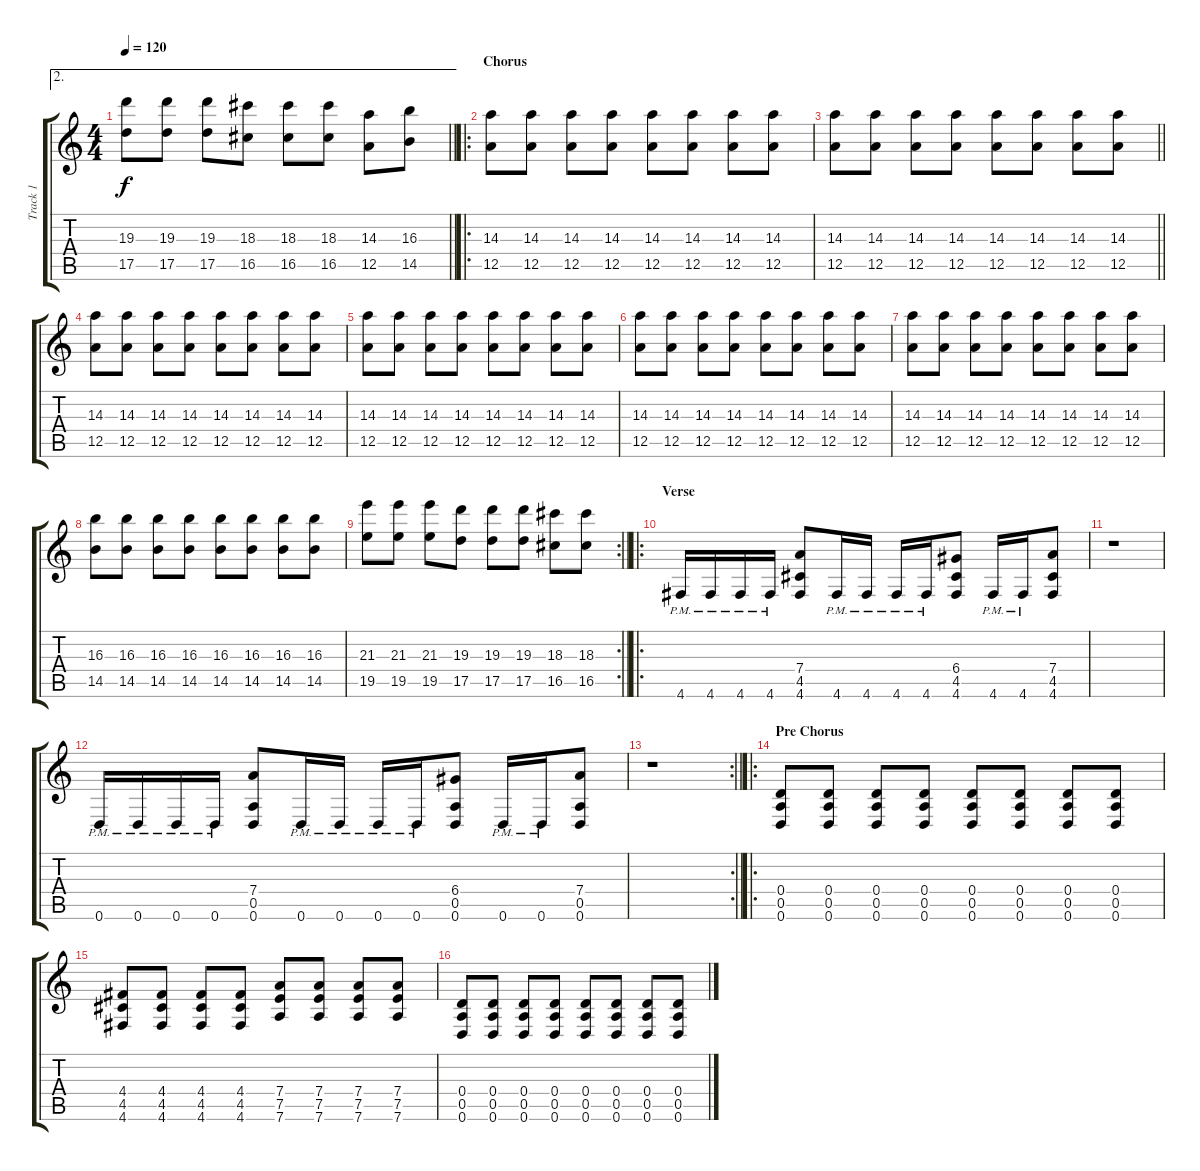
\track ("Track 1" "Track 1") {instrument acousticguitarsteel}
\staff {score tabs}
\tuning (E4 B3 G3 D3 A2 D2) {hide}
\ae 2
\ts (4 4)
\tempo 120
\clef g2
\barLineRight lightlight
\ks c
(19.3 17.5).8{dy f} (19.3 17.5).8 (19.3 17.5).8 (18.3 16.5).8 (18.3 16.5).8 (18.3 16.5).8 (14.3 12.5).8 (16.3 14.5).8 |
\ro
\section ("" "Chorus")
(14.3 12.5).8 (14.3 12.5).8 (14.3 12.5).8 (14.3 12.5).8 (14.3 12.5).8 (14.3 12.5).8 (14.3 12.5).8 (14.3 12.5).8 |
\barLineRight lightlight
(14.3 12.5).8 (14.3 12.5).8 (14.3 12.5).8 (14.3 12.5).8 (14.3 12.5).8 (14.3 12.5).8 (14.3 12.5).8 (14.3 12.5).8 |
(14.3 12.5).8 (14.3 12.5).8 (14.3 12.5).8 (14.3 12.5).8 (14.3 12.5).8 (14.3 12.5).8 (14.3 12.5).8 (14.3 12.5).8 |
(14.3 12.5).8 (14.3 12.5).8 (14.3 12.5).8 (14.3 12.5).8 (14.3 12.5).8 (14.3 12.5).8 (14.3 12.5).8 (14.3 12.5).8 |
(14.3 12.5).8 (14.3 12.5).8 (14.3 12.5).8 (14.3 12.5).8 (14.3 12.5).8 (14.3 12.5).8 (14.3 12.5).8 (14.3 12.5).8 |
(14.3 12.5).8 (14.3 12.5).8 (14.3 12.5).8 (14.3 12.5).8 (14.3 12.5).8 (14.3 12.5).8 (14.3 12.5).8 (14.3 12.5).8 |
(16.3 14.5).8 (16.3 14.5).8 (16.3 14.5).8 (16.3 14.5).8 (16.3 14.5).8 (16.3 14.5).8 (16.3 14.5).8 (16.3 14.5).8 |
\rc 2
\barLineRight lightlight
(21.3 19.5).8 (21.3 19.5).8 (21.3 19.5).8 (19.3 17.5).8 (19.3 17.5).8 (19.3 17.5).8 (18.3 16.5).8 (18.3 16.5).8 |
\ro
\section ("" "Verse")
4.6{pm}.16 4.6{pm}.16 4.6{pm}.16 4.6{pm}.16 (7.4 4.5 4.6).8 4.6{pm}.16 4.6{pm}.16 4.6{pm}.16 4.6{pm}.16 (6.4 4.5 4.6).8 4.6{pm}.16 4.6{pm}.16 (7.4 4.5 4.6).8 |
r.1 |
0.6{pm}.16 0.6{pm}.16 0.6{pm}.16 0.6{pm}.16 (7.4 0.5 0.6).8 0.6{pm}.16 0.6{pm}.16 0.6{pm}.16 0.6{pm}.16 (6.4 0.5 0.6).8 0.6{pm}.16 0.6{pm}.16 (7.4 0.5 0.6).8 |
\rc 2
\barLineRight lightlight
r.1 |
\ro
\section ("" "Pre Chorus")
(0.4 0.5 0.6).8 (0.4 0.5 0.6).8 (0.4 0.5 0.6).8 (0.4 0.5 0.6).8 (0.4 0.5 0.6).8 (0.4 0.5 0.6).8 (0.4 0.5 0.6).8 (0.4 0.5 0.6).8 |
(4.4 4.5 4.6).8 (4.4 4.5 4.6).8 (4.4 4.5 4.6).8 (4.4 4.5 4.6).8 (7.4 7.5 7.6).8 (7.4 7.5 7.6).8 (7.4 7.5 7.6).8 (7.4 7.5 7.6).8 |
(0.4 0.5 0.6).8 (0.4 0.5 0.6).8 (0.4 0.5 0.6).8 (0.4 0.5 0.6).8 (0.4 0.5 0.6).8 (0.4 0.5 0.6).8 (0.4 0.5 0.6).8 (0.4 0.5 0.6).8
